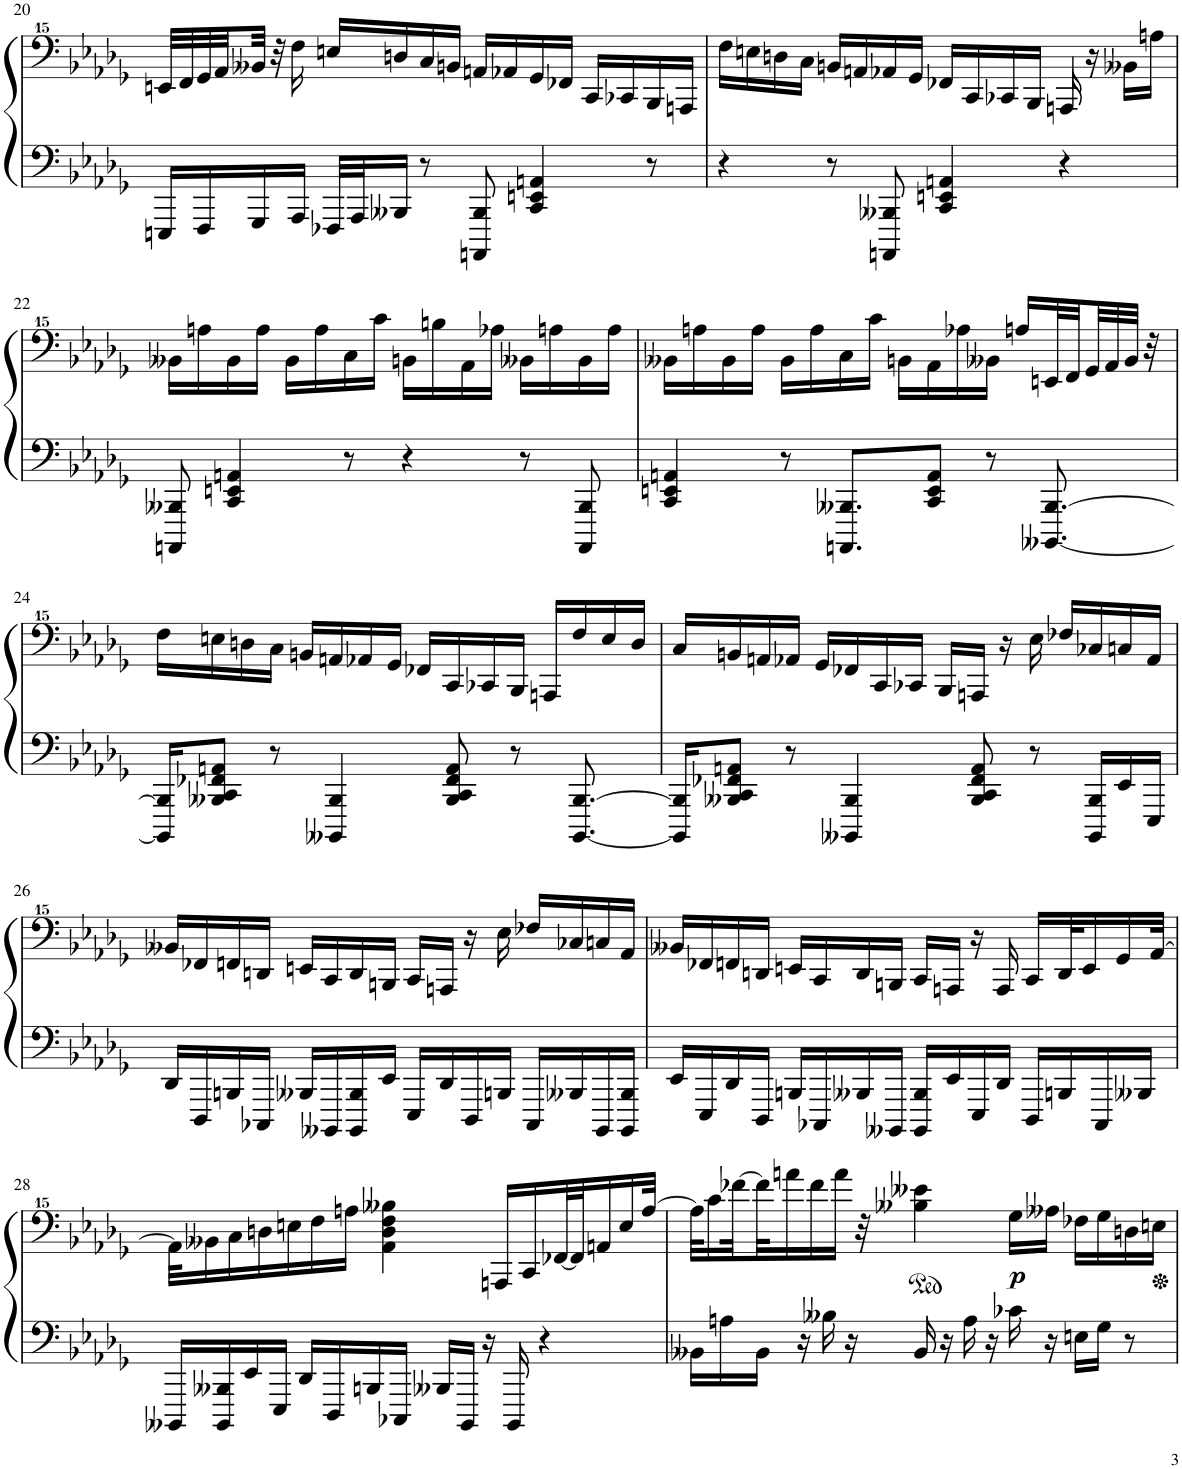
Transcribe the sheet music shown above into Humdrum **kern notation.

**kern	**kern	**dynam
*part1	*part1	*part1
*staff2	*staff1	*staff1/2
*I"Piano	*	*
*I'Pno.	*	*
!!LO:PB:g=z
*clefF4	*clefF^^4	*
*k[b-e-a-d-g-]	*k[b-e-a-d-g-]	*
*M4/4	*M4/4	*
=20	=20	=20
16EEEn/LL	32en/LLL	.
.	32f/	.
16FFF/	32g-/	.
.	32a-/	.
16GGG-/	32b--X/JJJ	.
.	32r	.
16AAA-/JJ	16ff\	.
32FFF-X/LLL	16een/LL	.
32AAA-/J	.	.
16BBB--X/JJ	16ddn/	.
8r	16cc/	.
.	16bn/JJ	.
8AAAAn/ 8BBB--/	16an/LL	.
.	16a-X/	.
4CC/ 4EEn/ 4AAn/	16g-/	.
.	16f-X/JJ	.
.	16c/LL	.
.	16c-X/	.
8r	16B-/	.
.	16An/JJ	.
=21	=21	=21
4r	16ff\LL	.
.	16een\	.
.	16ddn\	.
.	16cc\JJ	.
8r	16bn/LL	.
.	16an/	.
8AAAAn/ 8BBB--X/	16a-X/	.
.	16g-/JJ	.
4CC/ 4EEn/ 4AAn/	16f-X/LL	.
.	16c/	.
.	16c-X/	.
.	16B-/JJ	.
4r	16An/	.
.	16r	.
.	16b--X\LL	.
.	16aan\JJ	.
!!LO:LB:g=z
=22	=22	=22
8AAAAn/ 8BBB--X/	16b--X\LL	.
.	16aan\	.
4CC/ 4EEn/ 4AAn/	16b--\	.
.	16aa\JJ	.
.	16b--\LL	.
.	16aa\	.
8r	16cc\	.
.	16ccc\JJ	.
4r	16bn\LL	.
.	16bbn\	.
.	16a-\	.
.	16aa-X\JJ	.
8r	16b--X\LL	.
.	16aan\	.
8AAAA/ 8BBB--/	16b--\	.
.	16aa\JJ	.
=23	=23	=23
4CC/ 4EEn/ 4AAn/	16b--X\LL	.
.	16aan\	.
.	16b--\	.
.	16aa\JJ	.
8r	16b--\LL	.
.	16aa\	.
8.AAAAn/ 8.BBB--X/L	16cc\	.
.	16ccc\JJ	.
.	16bn\LL	.
8CC/ 8EE/ 8AA/J	16a-\	.
.	16aa-X\	.
8r	16b--X\JJ	.
.	16aan/LL	.
[8.BBBB--X/ [8.BBB--/	32en/L	.
.	32f/	.
.	32g-/	.
.	32a-/	.
.	32b--/JJJ	.
.	32r	.
!!LO:LB:g=z
=24	=24	=24
16BBBB--/] 16BBB--/]KL	16ff\LL	.
8BBB--X/ 8CC/ 8FF-X/ 8AAn/J	16een\	.
.	16ddn\	.
8r	16cc\JJ	.
.	16bn/LL	.
4BBBB--X/ 4BBB--/	16an/	.
.	16a-X/	.
.	16g-/JJ	.
.	16f-X/LL	.
8BBB--/ 8CC/ 8FF-/ 8AA/	16c/	.
.	16c-X/	.
8r	16B-/JJ	.
.	16An/LL	.
[8.BBBB--/ [8.BBB--/	16ff/	.
.	16ee/	.
.	16dd/JJ	.
=25	=25	=25
16BBBB--/] 16BBB--/]KL	16cc/LL	.
8BBB--X/ 8CC/ 8FF-X/ 8AAn/J	16bn/	.
.	16an/	.
8r	16a-X/JJ	.
.	16g-/LL	.
4BBBB--X/ 4BBB--/	16f-X/	.
.	16c/	.
.	16c-X/JJ	.
.	16B-/LL	.
8BBB--/ 8CC/ 8FF-/ 8AA/	16An/JJ	.
.	16r	.
8r	16ee-\	.
.	16ff-X/LL	.
16BBBB--/ 16BBB--/LL	16cc-X/	.
16EE-/	16ccn/	.
16EEE-/JJ	16a-/JJ	.
!!LO:LB:g=z
=26	=26	=26
16DD-/LL	16b--X/LL	.
16DDD-/	16f-X/	.
16BBBn/	16fn/	.
16CCC-X/JJ	16dn/JJ	.
16BBB--X/LL	16en/LL	.
16BBBB--X/	16c/	.
16BBBB--/ 16BBB--/	16d/	.
16EE-/JJ	16Bn/JJ	.
16EEE-/LL	16c/LL	.
16DD-/	16An/JJ	.
16DDD-/	16r	.
16BBBn/JJ	16ee-\	.
16CCC-/LL	16ff-X/LL	.
16BBB--X/	16cc-X/	.
16BBBB--/	16ccn/	.
16BBBB--/ 16BBB--/JJ	16a-/JJ	.
=27	=27	=27
16EE-/LL	16b--X/LL	.
16EEE-/	16f-X/	.
16DD-/	16fn/	.
16DDD-/JJ	16dn/JJ	.
16BBBn/LL	16en/LL	.
16CCC-X/	16c/	.
16BBB--X/	16d/	.
16BBBB--X/JJ	16Bn/JJ	.
16BBBB--/ 16BBB--/LL	16c/LL	.
16EE-/	16An/JJ	.
16EEE-/	16r	.
16DD-/JJ	16A/	.
16DDD-/LL	16c/LL	.
16BBBn/	32d/K	.
.	16e/	.
16CCC-/	.	.
.	16g-/	.
16BBB--X/JJ	.	.
.	[32a-/JJk	.
!!LO:LB:g=z
=28	=28	=28
16BBBB--X/LL	32a-\KLL]	.
.	16b--X\	.
16BBBB--/ 16BBB--X/	.	.
.	16cc\	.
16EE-/	.	.
.	16ddn\	.
16EEE-/JJ	.	.
.	16een\	.
16DD-/LL	.	.
.	16ff\	.
16DDD-/	.	.
.	16aan\JJ	.
16BBBn/	.	.
.	4a-\ 4dd\ 4ff\ 4bb--X\	.
16CCC-X/JJ	.	.
16BBB--X/LL	.	.
16BBBB--/JJ	.	.
16r	.	.
.	16An/LL	.
16BBBB--/	.	.
.	16c/	.
4r	.	.
.	[32f-X/L	.
.	32f-/J]	.
.	16an/	.
.	16ee/	.
.	[32aa/JJk	.
=29	=29	=29
16BB--X\LL	32aa\KLL]	.
.	16ccc\	.
16An\	.	.
.	[32fff-X\L	.
16BB--\JJ	32fff-\J]	.
.	16aaan\	.
16r	.	.
.	16fff-\	.
16B--X\	.	.
.	16aaa\JJ	.
16r	.	.
.	32r	.
*	*ped	*
16BB--/	4bb--X\ 4eee--X\	.
16r	.	.
16A\	.	.
16r	.	.
!	!	!LO:DY:b
16c-X\	16gg-\LL	p
16r	16aa--X\JJ	.
16En\LL	16ff-X\LL	.
16G-\JJ	16gg-\	.
8r	16ddn\	.
.	16een\JJ	.
*	*Xped	*
=	=	=
*-	*-	*-
